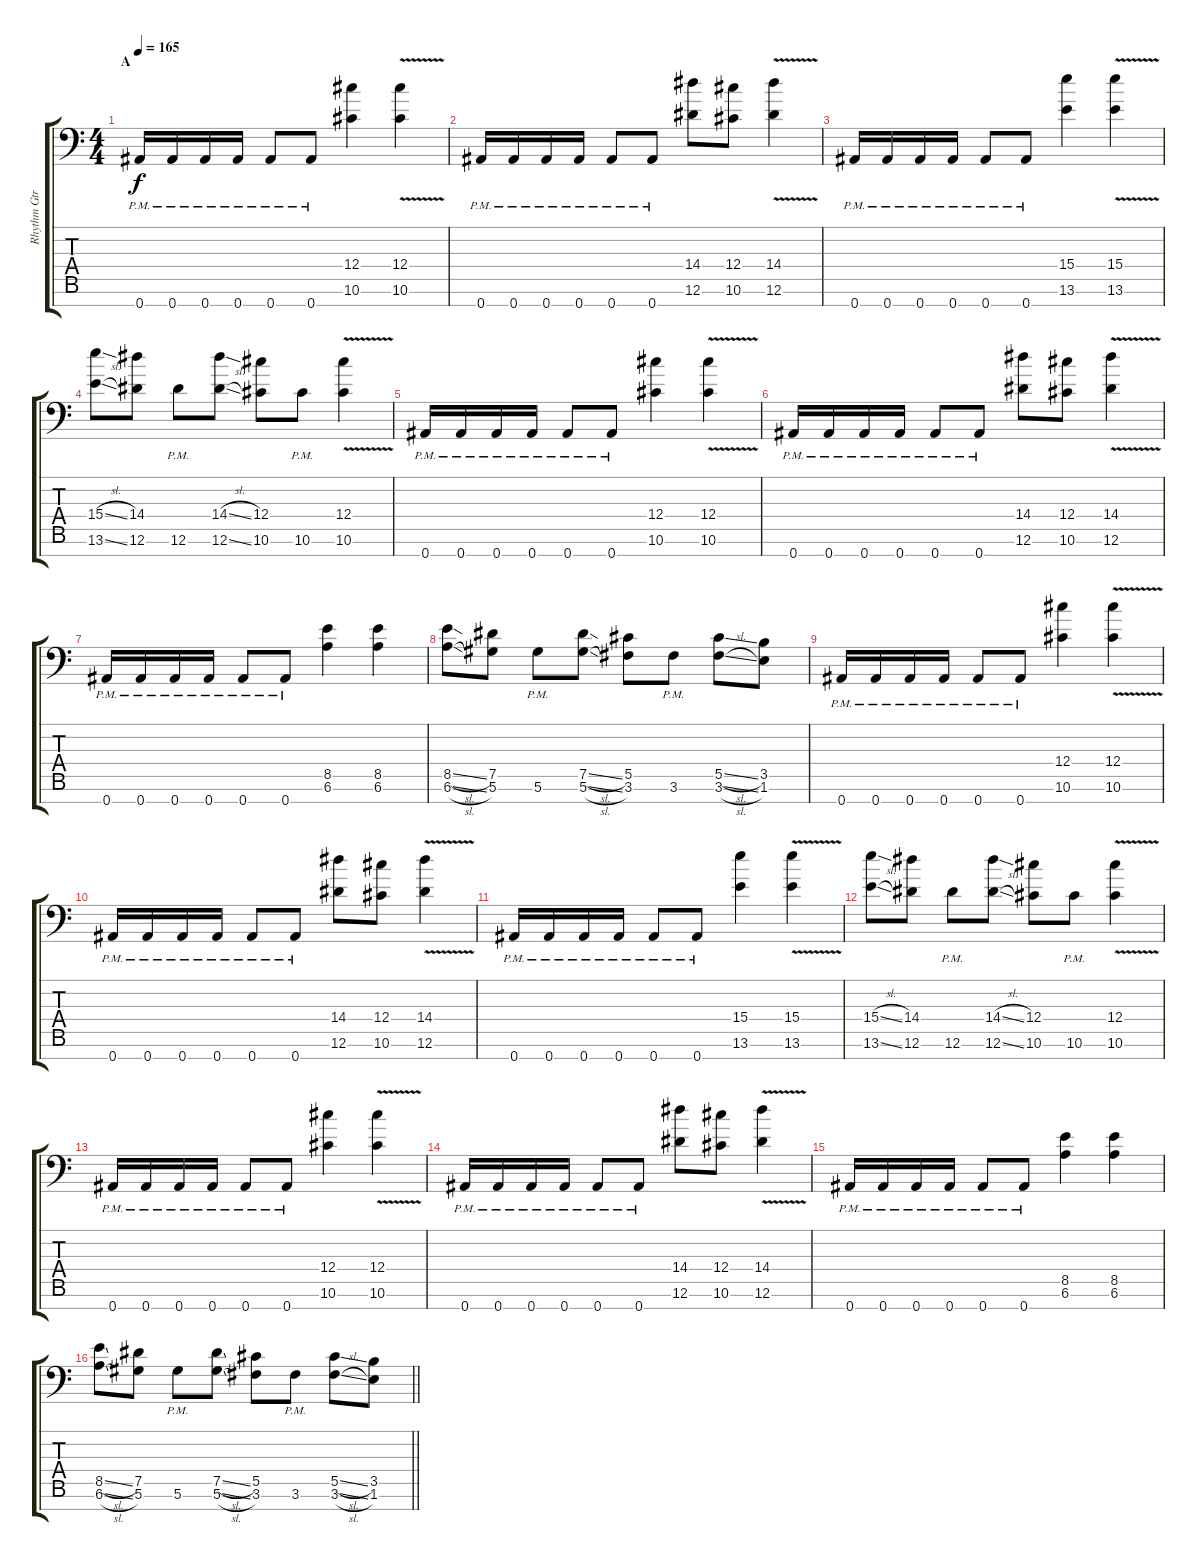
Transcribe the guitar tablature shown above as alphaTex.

\track ("Rhythm Gtr" "Rhythm Gtr") {instrument distortionguitar}
\staff {score tabs}
\tuning (Eb4 Bb3 Gb3 Db3 Ab2 Eb2 Bb1) {hide}
\ts (4 4)
\section ("" "A")
\tempo 165
\clef f4
\ks c
0.7{pm}.16{dy f} 0.7{pm}.16 0.7{pm}.16 0.7{pm}.16 0.7{pm}.8 0.7{pm}.8 (12.4 10.6).4 (12.4{v} 10.6{v}).4 |
0.7{pm}.16 0.7{pm}.16 0.7{pm}.16 0.7{pm}.16 0.7{pm}.8 0.7{pm}.8 (14.4 12.6).8 (12.4 10.6).8 (14.4{v} 12.6{v}).4 |
0.7{pm}.16 0.7{pm}.16 0.7{pm}.16 0.7{pm}.16 0.7{pm}.8 0.7{pm}.8 (15.4 13.6).4 (15.4{v} 13.6{v}).4 |
(15.4{sl} 13.6{sl}).8 (14.4 12.6).8 12.6{pm}.8 (14.4{sl} 12.6{sl}).8 (12.4 10.6).8 10.6{pm}.8 (12.4{v} 10.6{v}).4 |
0.7{pm}.16 0.7{pm}.16 0.7{pm}.16 0.7{pm}.16 0.7{pm}.8 0.7{pm}.8 (12.4 10.6).4 (12.4{v} 10.6{v}).4 |
0.7{pm}.16 0.7{pm}.16 0.7{pm}.16 0.7{pm}.16 0.7{pm}.8 0.7{pm}.8 (14.4 12.6).8 (12.4 10.6).8 (14.4{v} 12.6{v}).4 |
0.7{pm}.16 0.7{pm}.16 0.7{pm}.16 0.7{pm}.16 0.7{pm}.8 0.7{pm}.8 (8.5 6.6).4 (8.5 6.6).4 |
(8.5{sl} 6.6{sl}).8 (7.5 5.6).8 5.6{pm}.8 (7.5{sl} 5.6{sl}).8 (5.5 3.6).8 3.6{pm}.8 (5.5{sl} 3.6{sl}).8 (3.5 1.6).8 |
0.7{pm}.16 0.7{pm}.16 0.7{pm}.16 0.7{pm}.16 0.7{pm}.8 0.7{pm}.8 (12.4 10.6).4 (12.4{v} 10.6{v}).4 |
0.7{pm}.16 0.7{pm}.16 0.7{pm}.16 0.7{pm}.16 0.7{pm}.8 0.7{pm}.8 (14.4 12.6).8 (12.4 10.6).8 (14.4{v} 12.6{v}).4 |
0.7{pm}.16 0.7{pm}.16 0.7{pm}.16 0.7{pm}.16 0.7{pm}.8 0.7{pm}.8 (15.4 13.6).4 (15.4{v} 13.6{v}).4 |
(15.4{sl} 13.6{sl}).8 (14.4 12.6).8 12.6{pm}.8 (14.4{sl} 12.6{sl}).8 (12.4 10.6).8 10.6{pm}.8 (12.4{v} 10.6{v}).4 |
0.7{pm}.16 0.7{pm}.16 0.7{pm}.16 0.7{pm}.16 0.7{pm}.8 0.7{pm}.8 (12.4 10.6).4 (12.4{v} 10.6{v}).4 |
0.7{pm}.16 0.7{pm}.16 0.7{pm}.16 0.7{pm}.16 0.7{pm}.8 0.7{pm}.8 (14.4 12.6).8 (12.4 10.6).8 (14.4{v} 12.6{v}).4 |
0.7{pm}.16 0.7{pm}.16 0.7{pm}.16 0.7{pm}.16 0.7{pm}.8 0.7{pm}.8 (8.5 6.6).4 (8.5 6.6).4 |
\barLineRight lightlight
(8.5{sl} 6.6{sl}).8 (7.5 5.6).8 5.6{pm}.8 (7.5{sl} 5.6{sl}).8 (5.5 3.6).8 3.6{pm}.8 (5.5{sl} 3.6{sl}).8 (3.5 1.6).8
